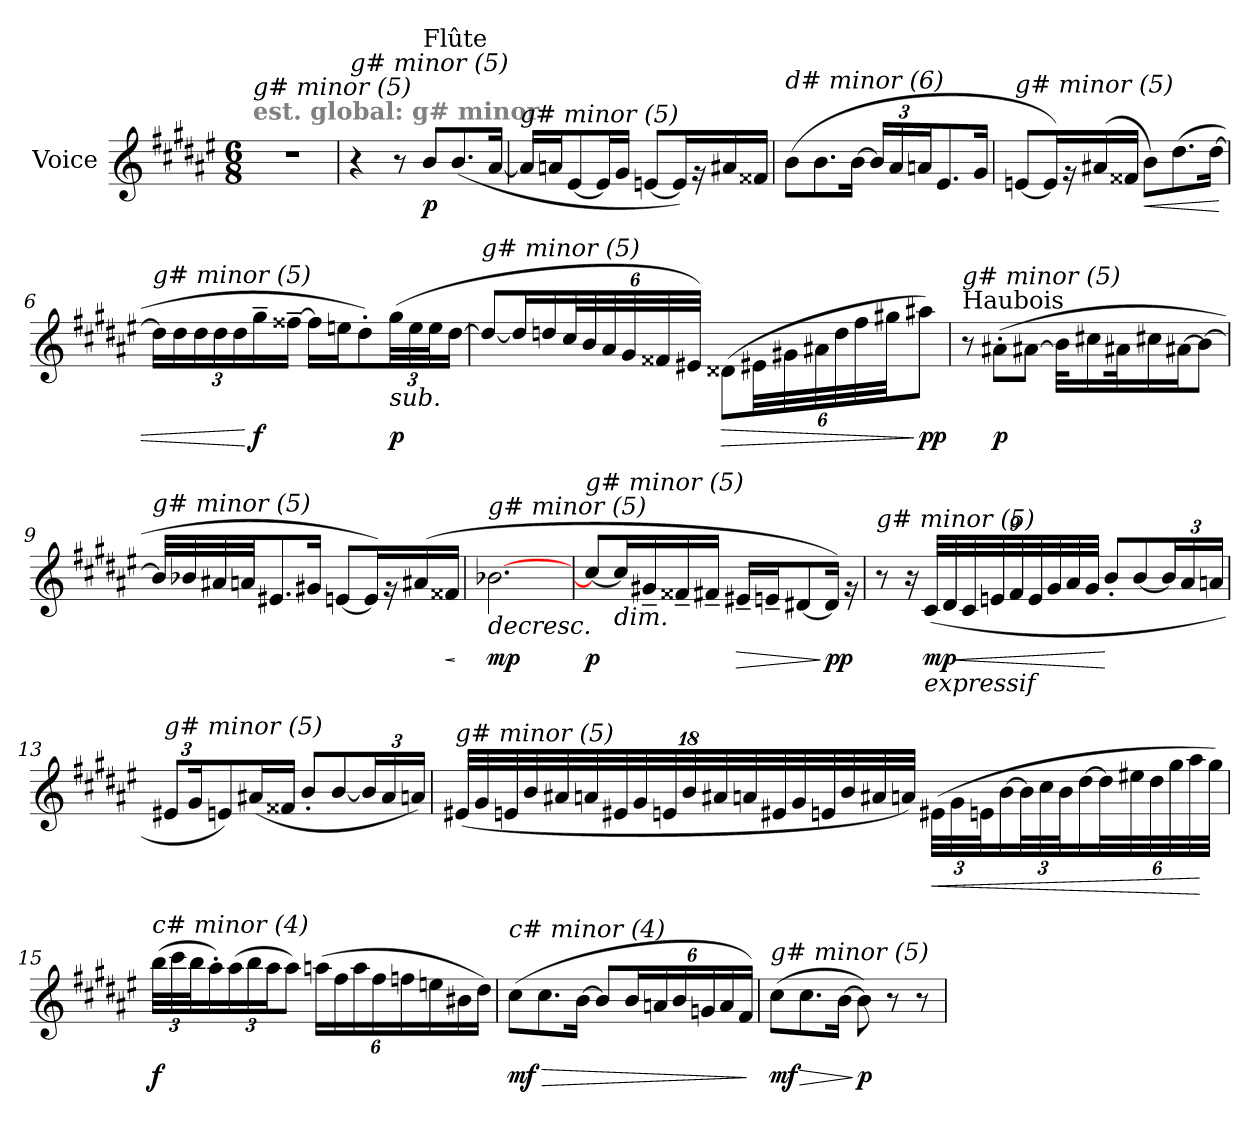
**kern	**dynam
*part1	*part1
*staff1	*staff1
*I"Voice	*
*I'V	*
*clefG2	*
*k[f#c#g#d#a#e#]	*
*M6/8	*
*MM32	*
=1	=1
!LO:TX:a:B:color=#808080:t=est. global&colon; g# minor	!
!LO:TX:i:t=g# minor (5)	!
2.r	.
=2	=2
!LO:TX:i:t=g# minor (5)	!
4r	.
8r	.
!LO:TX:a:t=Flûte	!
!	!LO:DY:b
8b/L	p
(<8.b/	.
[16a#/Jk	.
=3	=3
!LO:TX:i:t=g# minor (5)	!
16a#/LL]	.
16an/J	.
[8e#/	.
16e#/L]	.
16g#/JJ	.
[8en/L	.
16e/L])	.
16rg	.
16a#X/	.
16f##X/JJ	.
=4	=4
!LO:TX:i:t=d# minor (6)	!
(>8b\L	.
8.b\	.
[16b\Jk	.
*Xbrackettup	*
24b/LL]	.
24a#/	.
24an/J	.
8.e#/	.
16g#/Jk	.
!!LO:LB:g=z
=5	=5
!LO:TX:i:t=g# minor (5)	!
[8en/L	.
16e/L])	.
16rg	.
(>16a#X/	.
16f##X/JJ	.
!	!LO:HP:b
8b\L)	<
(>8.dd#\	.
[16dd#\Jk	.
=6	=6
!LO:TX:i:t=g# minor (5)	!
16dd#\LL]	.
16dd#\	.
24dd#\	.
24dd#\	.
24dd#\	.
!	!LO:DY:n=1:b
16gg#~\	[ f
[16ff##X~\JJ	.
16ff##\LL]	.
16een\J	.
8dd#'\)	.
!LO:TX:b:i:t=sub.	!
!	!LO:DY:n=2:b
(>48gg#\LL	p
48ee\	.
48ee\J	.
[16dd#\JJ	.
!!LO:LB:g=z
=7	=7
!LO:TX:i:t=g# minor (5)	!
8dd#/L_	.
16dd#/L]	.
16ddn/	.
48cc#/L	.
48b/	.
48a#/	.
48g#/	.
48f##Xi/	.
48e#Xi/JJJ)	.
!	!LO:HP:b
(>8d##Xj\L	>
48e#Xi\LL	.
48g#Xi\	.
48a#Xi\	.
48dd\	.
48ff#\	.
48gg#Xi\JJ	.
!	!LO:DY:n=1:b
8aa#Xi\J)	] pp
=8	=8
!LO:TX:a:t=Haubois	!
!LO:TX:i:t=g# minor (5)	!
8r	.
!	!LO:DY:b
(>8a#X'i\L	p
[8a#Xi\J	.
32b-\KLL]	.
16cc#Xi\	.
32a#Xi\K	.
16cc#Xi\	.
[16a#Xi\J	.
8b-\J_	.
!!LO:LB:g=z
=9	=9
!LO:TX:i:t=g# minor (5)	!
32b-/LLL]	.
32b-Xi/	.
32a#Xi/	.
32an/JJ	.
8.e#Xi/	.
16g#Xi/Jk	.
[8en/L	.
16e/L])	.
16rg	.
(>16a#Xi/	.
!	!LO:HP:b
16f##Xi/JJ	<
.	[
=10	=10
!LO:TX:i:t=g# minor (5)	!
!	!LO:HP:b
!	!LO:DY:n=1:b
[2.b-Xi\	> mp
=11	=11
!LO:TX:i:t=g# minor (5)	!
!	!LO:DY:b
8cc-/L_	p
!LO:TX:b:i:t=dim.	!
16cc-/L]	]
16g#X~i/	.
16f##X~i/	.
16f#X~i/JJ	.
!	!LO:HP:b
16e#X~i/LL	>
16en~/J	.
[8d#X/	.
!	!LO:DY:n=1:b
16d#/Jk])	] pp
16rg	.
!!LO:LB:g=z
=12	=12
!LO:TX:i:t=g# minor (5)	!
8r	.
16r	.
!LO:TX:b:i:t=expressif	!
!	!LO:DY:b
(>48c#/LLL	mp
48d#/	.
!	!LO:HP:b
48c#/	<
48en/	.
48f#/	.
48e/	.
48g#/	.
48a#/	.
48g#/JJJ	.
8b'/L	[
[8b/	.
24b/L]	.
24a#/	.
24an/JJ	.
=13	=13
!LO:TX:i:t=g# minor (5)	!
12e#X/L	.
24g#/K	.
8en/)	.
(<16a#X/L	.
16f##X/JJ	.
8b'/L	.
[8b/	.
24b/L]	.
24a#/	.
24an/JJ)	.
!!LO:LB:g=z
=14	=14
!LO:TX:i:t=g# minor (5)	!
(<48e#X/LLL	.
48g#/	.
48en/	.
48b/	.
48a#X/	.
48an/	.
48e#X/	.
48g#/	.
48en/	.
48b/	.
48a#X/	.
48an/	.
48e#X/	.
48g#/	.
48en/	.
48b/	.
48a#X/	.
48an/JJJ)	.
!	!LO:HP:b
(>48e#X\LLL	<
48g#\	.
48en\J	.
[16b\	.
48b\L]	.
48cc#\	.
48b\J	.
[16dd#\	.
48dd#\L]	.
48ee#X\	.
48dd#\	.
48gg#\	.
48aa#\	.
48gg#\JJJ)	[
!!LO:LB:g=z
=15	=15
!LO:TX:i:t=c# minor (4)	!
!	!LO:DY:b
(>48bb\LLL	f
48ccc#\	.
48bb\J	.
16aa#'\)	.
(>24aa#\	.
24bb\	.
24aa#\J	.
8aa#\J)	.
(>24aan\LL	.
24ff#\	.
24aa\	.
24ff#\	.
24ffni\	.
24een\	.
16b#X\	.
16dd#\JJ)	.
=16	=16
!LO:TX:i:t=c# minor (4)	!
!	!LO:HP:b
!	!LO:DY:n=1:b
(>8cc#\L	> mf
8.cc#\	.
[16b\Jk	.
8b/L]	.
24b/L	.
24an/	.
24b/	.
24gn/	.
24a/	.
24f#/JJ)	.
.	]
=17	=17
!LO:TX:i:t=g# minor (5)	!
!	!LO:DY:b
(>8cc#\L	mf
!	!LO:HP:b
8.cc#\	>
[16b\Jk	.
!	!LO:DY:n=1:b
8b\])	] p
8r	.
8r	.
=	=
*-	*-
